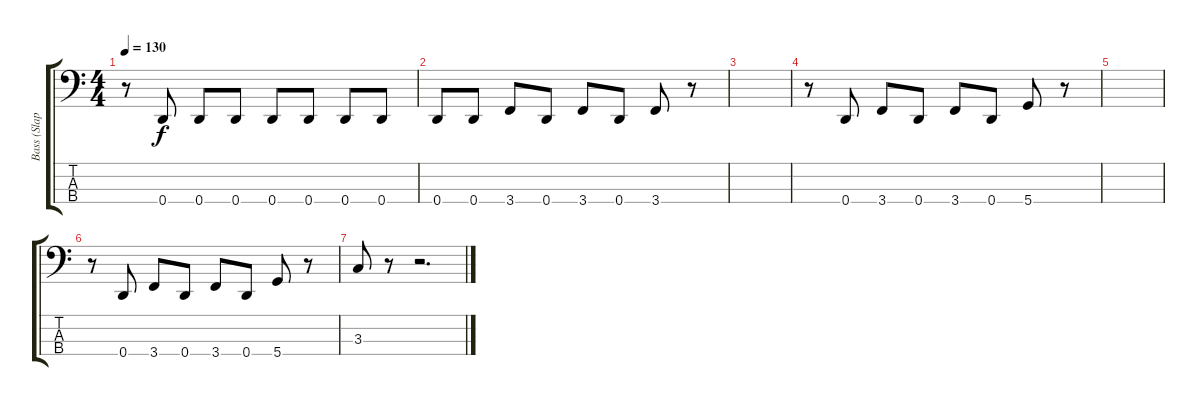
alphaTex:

\track ("Bass (Slap-Overdub)" "Bass (Slap") {instrument slapbass1}
\staff {score tabs}
\tuning (G2 D2 A1 D1) {hide}
\ts (4 4)
\tempo 130
\clef f4
\ks c
r.8{dy f} 0.4.8 0.4.8 0.4.8 0.4.8 0.4.8 0.4.8 0.4.8 |
0.4.8 0.4.8 3.4.8 0.4.8 3.4.8 0.4.8 3.4.8 r.8 |
|
r.8 0.4.8 3.4.8 0.4.8 3.4.8 0.4.8 5.4.8 r.8 |
|
r.8 0.4.8 3.4.8 0.4.8 3.4.8 0.4.8 5.4.8 r.8 |
3.3.8 r.8 r.2{d}
